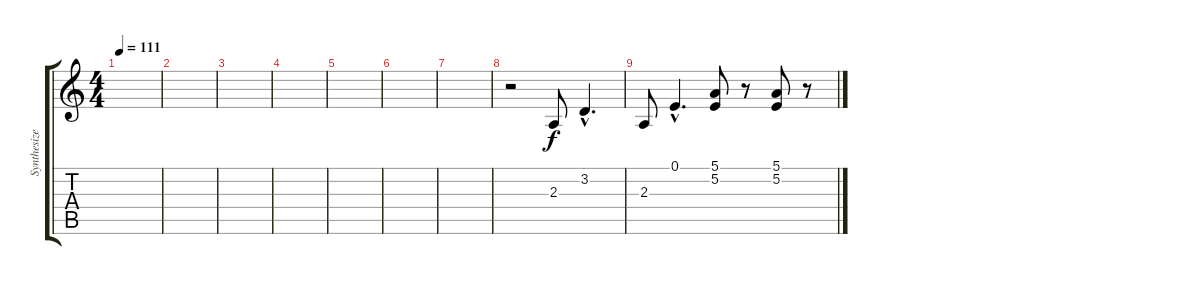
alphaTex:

\track ("Synthesizer" "Synthesize") {instrument lead3calliope}
\staff {score tabs}
\tuning (E4 B3 G3 D3 A2 E2) {hide}
\ts (4 4)
\tempo 111
\clef g2
\ks c
|
|
|
|
|
|
|
r.2 2.3.8{instrument lead5charang} 3.2{hac}.4{d} |
2.3.8 0.1{hac}.4{d} (5.1 5.2).8{instrument tenorsax} r.8 (5.1 5.2).8 r.8{instrument lead3calliope}
